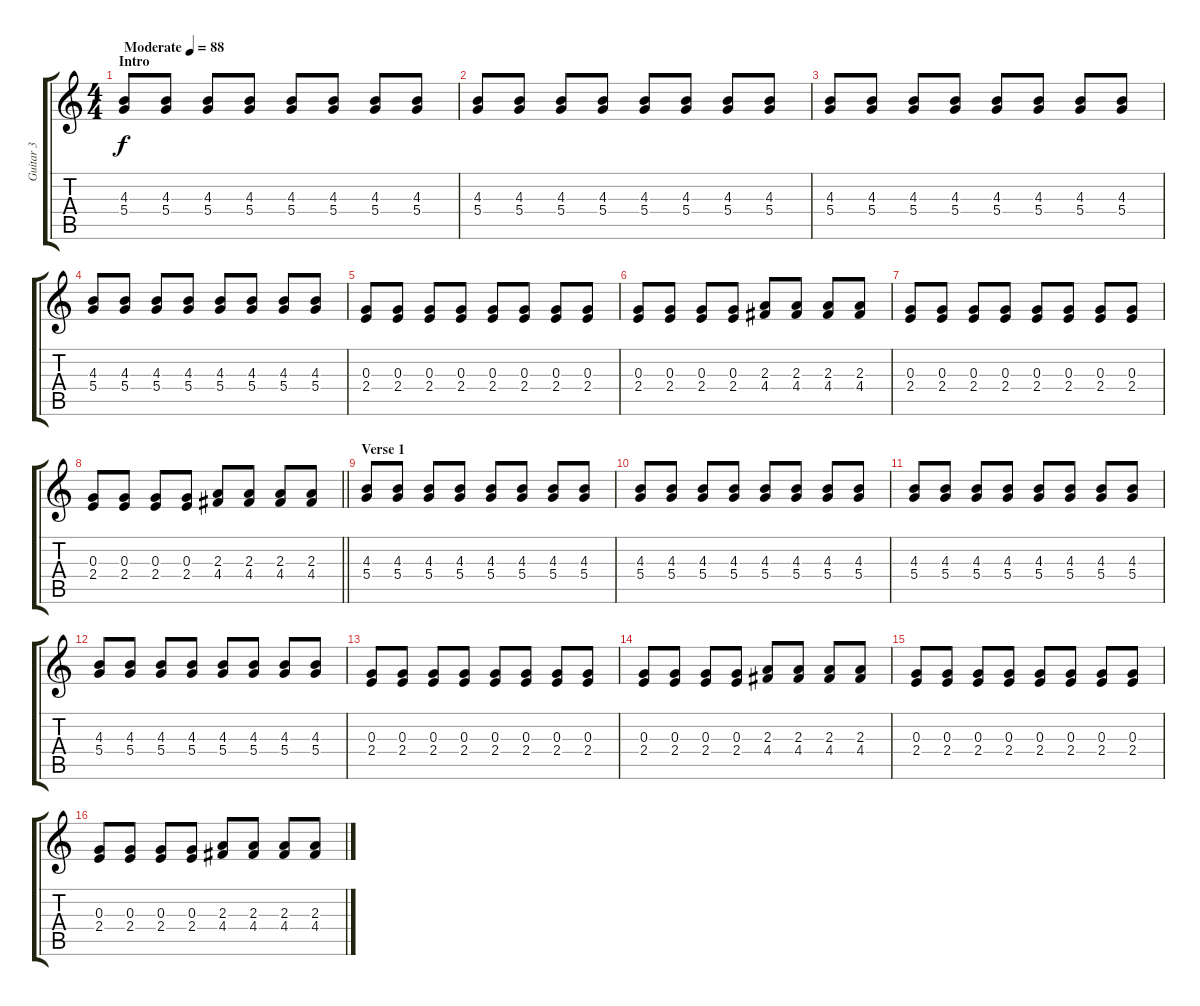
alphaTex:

\track ("Guitar 3" "Guitar 3") {instrument acousticguitarsteel}
\staff {score tabs}
\tuning (E4 B3 G3 D3 A2 E2) {hide}
\ts (4 4)
\section ("" "Intro")
\tempo (88 "Moderate")
\clef g2
\ks c
(4.3 5.4).8{dy f instrument acousticguitarsteel} (4.3 5.4).8 (4.3 5.4).8 (4.3 5.4).8 (4.3 5.4).8 (4.3 5.4).8 (4.3 5.4).8 (4.3 5.4).8 |
(4.3 5.4).8 (4.3 5.4).8 (4.3 5.4).8 (4.3 5.4).8 (4.3 5.4).8 (4.3 5.4).8 (4.3 5.4).8 (4.3 5.4).8 |
(4.3 5.4).8 (4.3 5.4).8 (4.3 5.4).8 (4.3 5.4).8 (4.3 5.4).8 (4.3 5.4).8 (4.3 5.4).8 (4.3 5.4).8 |
(4.3 5.4).8 (4.3 5.4).8 (4.3 5.4).8 (4.3 5.4).8 (4.3 5.4).8 (4.3 5.4).8 (4.3 5.4).8 (4.3 5.4).8 |
(0.3 2.4).8 (0.3 2.4).8 (0.3 2.4).8 (0.3 2.4).8 (0.3 2.4).8 (0.3 2.4).8 (0.3 2.4).8 (0.3 2.4).8 |
(0.3 2.4).8 (0.3 2.4).8 (0.3 2.4).8 (0.3 2.4).8 (2.3 4.4).8 (2.3 4.4).8 (2.3 4.4).8 (2.3 4.4).8 |
(0.3 2.4).8 (0.3 2.4).8 (0.3 2.4).8 (0.3 2.4).8 (0.3 2.4).8 (0.3 2.4).8 (0.3 2.4).8 (0.3 2.4).8 |
\barLineRight lightlight
(0.3 2.4).8 (0.3 2.4).8 (0.3 2.4).8 (0.3 2.4).8 (2.3 4.4).8 (2.3 4.4).8 (2.3 4.4).8 (2.3 4.4).8 |
\section ("" "Verse 1")
(4.3 5.4).8 (4.3 5.4).8 (4.3 5.4).8 (4.3 5.4).8 (4.3 5.4).8 (4.3 5.4).8 (4.3 5.4).8 (4.3 5.4).8 |
(4.3 5.4).8 (4.3 5.4).8 (4.3 5.4).8 (4.3 5.4).8 (4.3 5.4).8 (4.3 5.4).8 (4.3 5.4).8 (4.3 5.4).8 |
(4.3 5.4).8 (4.3 5.4).8 (4.3 5.4).8 (4.3 5.4).8 (4.3 5.4).8 (4.3 5.4).8 (4.3 5.4).8 (4.3 5.4).8 |
(4.3 5.4).8 (4.3 5.4).8 (4.3 5.4).8 (4.3 5.4).8 (4.3 5.4).8 (4.3 5.4).8 (4.3 5.4).8 (4.3 5.4).8 |
(0.3 2.4).8 (0.3 2.4).8 (0.3 2.4).8 (0.3 2.4).8 (0.3 2.4).8 (0.3 2.4).8 (0.3 2.4).8 (0.3 2.4).8 |
(0.3 2.4).8 (0.3 2.4).8 (0.3 2.4).8 (0.3 2.4).8 (2.3 4.4).8 (2.3 4.4).8 (2.3 4.4).8 (2.3 4.4).8 |
(0.3 2.4).8 (0.3 2.4).8 (0.3 2.4).8 (0.3 2.4).8 (0.3 2.4).8 (0.3 2.4).8 (0.3 2.4).8 (0.3 2.4).8 |
(0.3 2.4).8 (0.3 2.4).8 (0.3 2.4).8 (0.3 2.4).8 (2.3 4.4).8 (2.3 4.4).8 (2.3 4.4).8 (2.3 4.4).8
